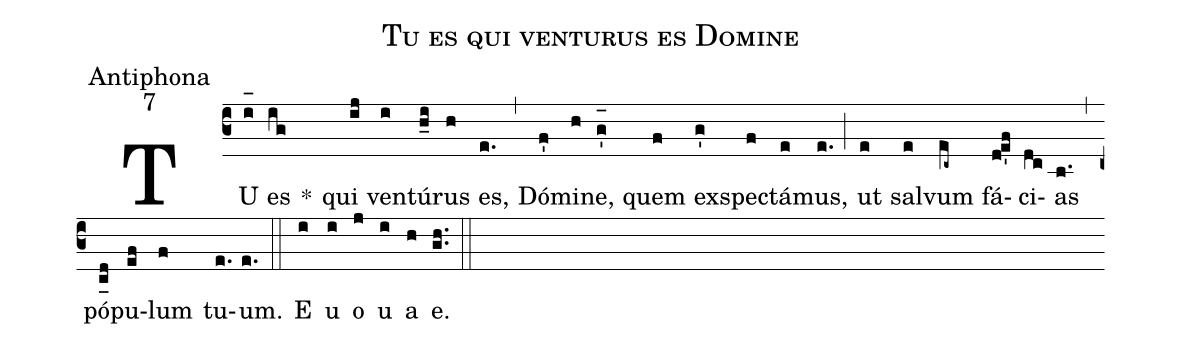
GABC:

name:Tu es qui venturus es Domine;
office-part:Antiphona;
mode:7;
%%
(c3) TU(i_[oh:h]) es(ig) *() qui(ij) ven(i)tú(h_i)rus(h) es,(e.) (,) Dó(f')mi(h)ne,(g'_[oh:h]) quem(f) ex(g')spe(f)ctá(e)mus,(e.) (;) ut(e) sal(e)vum(ec~) fá(de'f)ci(dc)as(b.) (,) pó(c_[ll:1]d)pu(ef)lum(f) tu(e.)um.(e.) (::) <eu>E(i) u(i) o(j) u(i) a(h) e.</eu>(gh..) (::)
